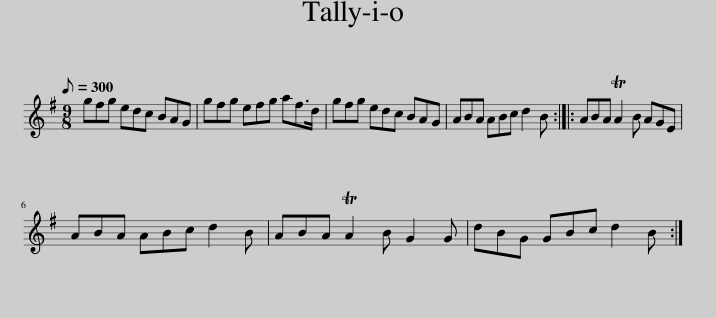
X:1
L:1/8
Q:1/8=300
M:9/8
I:linebreak $
K:none
V:1 treble transpose="8 "
V:1
[K:G] gfg edc BAG | gfg efg af>d | gfg edc BAG | ABA ABc d2 B :: ABA TA2 B AGE |$ %5
 ABA ABc d2 B | ABA TA2 B G2 G | dBG GBc d2 B :| %8
